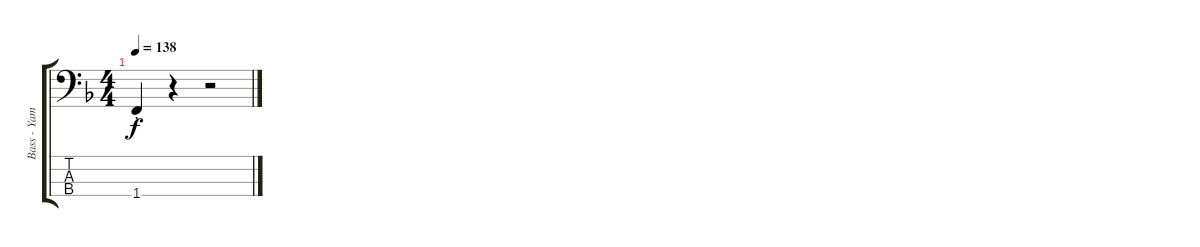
\track ("Bass - Yamada" "Bass - Yam") {instrument electricbasspick}
\staff {score tabs}
\tuning (G2 D2 A1 E1) {hide}
\ts (4 4)
\tempo 138
\clef f4
\ks f
1.4{st}.4{dy f} r.4 r.2
